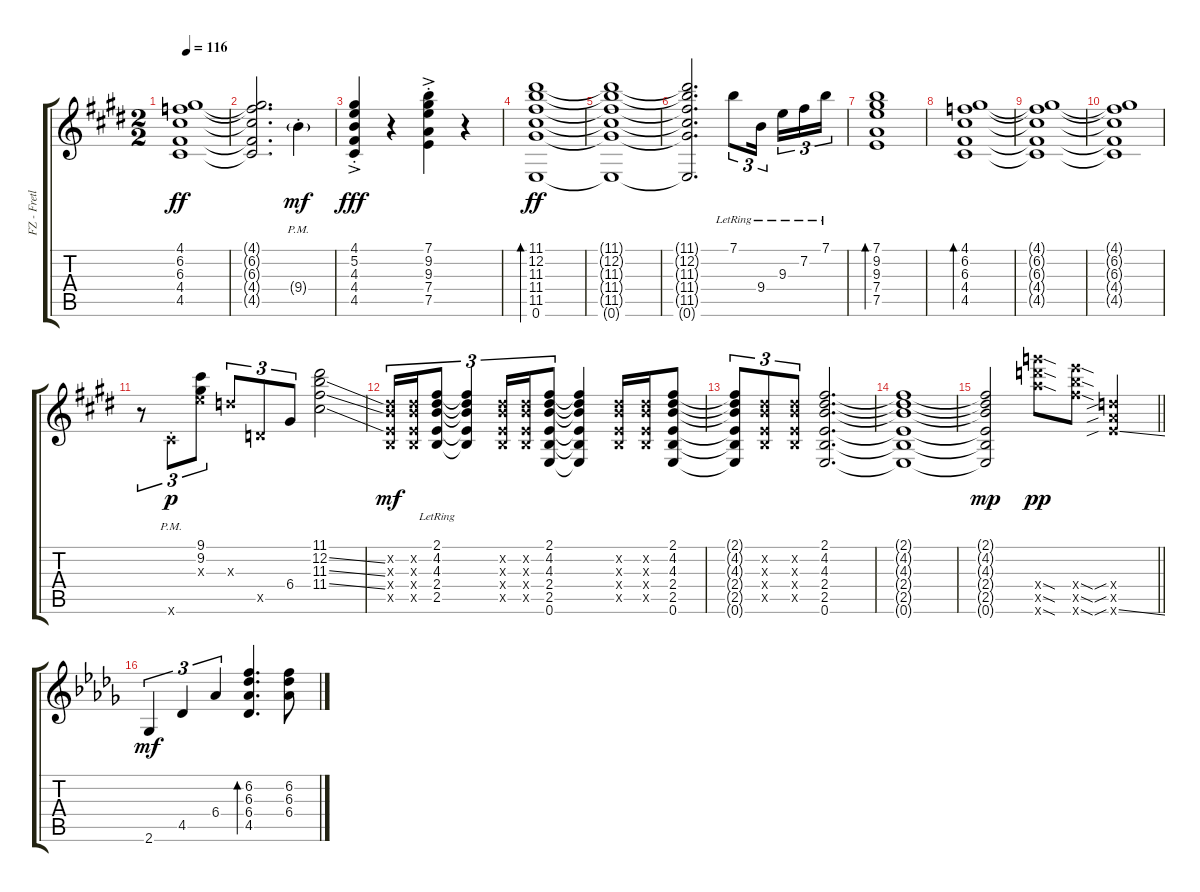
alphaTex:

\track ("FZ - Fretless Guitar 2" "FZ - Fretl") {instrument fretlessbass}
\staff {score tabs}
\tuning (E4 B3 G3 D3 A2 E2) {hide}
\ts (2 2)
\tempo 116
\clef g2
\ks c#minor
(4.1{t} 6.2{t} 6.3{t} 4.4{t} 4.5{t}).1{dy ff} |
(4.1{t} 6.2{t} 6.3{t} 4.4{t} 4.5{t}).2{d} 9.4{g pm st}.4{dy mf} |
\ks e
(4.1{ac st} 5.2{ac st} 4.3{ac st} 4.4{ac st} 4.5{ac st}).4{dy fff} r.4 (7.1{ac st} 9.2{ac st} 9.3{ac st} 7.4{ac st} 7.5{ac st}).4 r.4 |
\ks c#minor
(11.1 12.2 11.3 11.4 11.5 0.6).1{bd 30 dy ff} |
(11.1{t} 12.2{t} 11.3{t} 11.4{t} 11.5{t} 0.6{t}).1 |
(11.1{t} 12.2{t} 11.3{t} 11.4{t} 11.5{t} 0.6{t}).2{d} 7.1{lr}.8{tu (3 2)} 9.4{lr}.16{tu (3 2) beam splitsecondary} 9.3{lr}.16{tu (3 2)} 7.2{lr}.16{tu (3 2)} 7.1{lr}.16{tu (3 2)} |
\ks e
(7.1 9.2 9.3 7.4 7.5).1{bd 30} |
\ks c#minor
(4.1 6.2 6.3 4.4 4.5).1{bd 30} |
(4.1{t} 6.2{t} 6.3{t} 4.4{t} 4.5{t}).1 |
(4.1{t} 6.2{t} 6.3{t} 4.4{t} 4.5{t}).1 |
\ks e
r.8{tu (3 2)} 9.6{pm st x}.8{tu (3 2) dy p} (9.1 9.2 9.3{x}).8{tu (3 2)} 7.3{x}.8{tu (3 2)} 5.5{x}.8{tu (3 2)} 6.4.8{tu (3 2)} (11.1 12.2{ss} 11.3{ss} 11.4{ss}).2 |
\ks c#minor
(4.2{x} 4.3{x} 2.4{x} 2.5{x}).16{tu (3 2) dy mf} (4.2{x} 4.3{x} 2.4{x} 2.5{x}).16{tu (3 2)} (2.1{lr} 4.2{lr} 4.3{lr} 2.4{lr} 2.5{lr}).8{tu (3 2)} (2.1{t} 4.2{t} 4.3{t} 2.4{t} 2.5{t}).4{tu (3 2)} (4.2{x} 4.3{x} 2.4{x} 2.5{x}).16{tu (3 2)} (4.2{x} 4.3{x} 2.4{x} 2.5{x}).16{tu (3 2)} (2.1 4.2 4.3 2.4 2.5 0.6).8{tu (3 2)} (2.1{t} 4.2{t} 4.3{t} 2.4{t} 2.5{t} 0.6{t}).4 (4.2{x} 4.3{x} 2.4{x} 2.5{x}).16 (4.2{x} 4.3{x} 2.4{x} 2.5{x}).16 (2.1 4.2 4.3 2.4 2.5 0.6).8 |
(2.1{t} 4.2{t} 4.3{t} 2.4{t} 2.5{t} 0.6{t}).8{tu (3 2)} (4.2{x} 4.3{x} 2.4{x} 2.5{x}).8{tu (3 2)} (4.2{x} 4.3{x} 2.4{x} 2.5{x}).8{tu (3 2)} (2.1 4.2 4.3 2.4 2.5 0.6).2{d} |
(2.1{t} 4.2{t} 4.3{t} 2.4{t} 2.5{t} 0.6{t}).1 |
\barLineRight lightlight
\ks e
(2.1{t} 4.2{t} 4.3{t} 2.4{t} 2.5{t} 0.6{t}).2{dy mp} (29.4{sod x} 29.5{sod x} 29.6{sod x}).8{dy pp} (26.4{sod x} 26.5{sod x} 26.6{sod x}).8 (12.4{sib x} 12.5{sib x} 12.6{sib ss x}).4 |
\ks db
2.6.4{tu (3 2) dy mf} 4.5.4{tu (3 2)} 6.4.4{tu (3 2)} (6.2 6.3 6.4 4.5).4{d bd 30} (6.2 6.3 6.4).8
